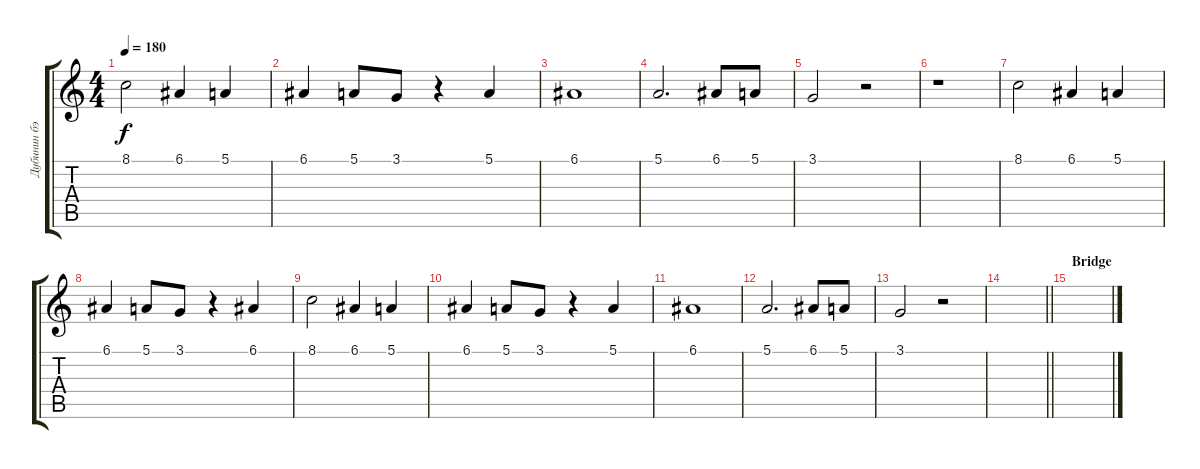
\track ("Дубинин бэк" "Дубинин бэ") {instrument baritonesax}
\staff {score tabs}
\tuning (E4 B3 G3 D3 A2 E2) {hide}
\ts (4 4)
\tempo 180
\clef g2
\ks c
8.1.2{dy f} 6.1.4 5.1.4 |
6.1.4 5.1.8 3.1.8 r.4 5.1.4 |
6.1.1 |
5.1.2{d} 6.1.8 5.1.8 |
3.1.2 r.2 |
r.1 |
8.1.2 6.1.4 5.1.4 |
6.1.4 5.1.8 3.1.8 r.4 6.1.4 |
8.1.2 6.1.4 5.1.4 |
6.1.4 5.1.8 3.1.8 r.4 5.1.4 |
6.1.1 |
5.1.2{d} 6.1.8 5.1.8 |
3.1.2 r.2 |
\barLineRight lightlight
|
\section ("" "Bridge")
